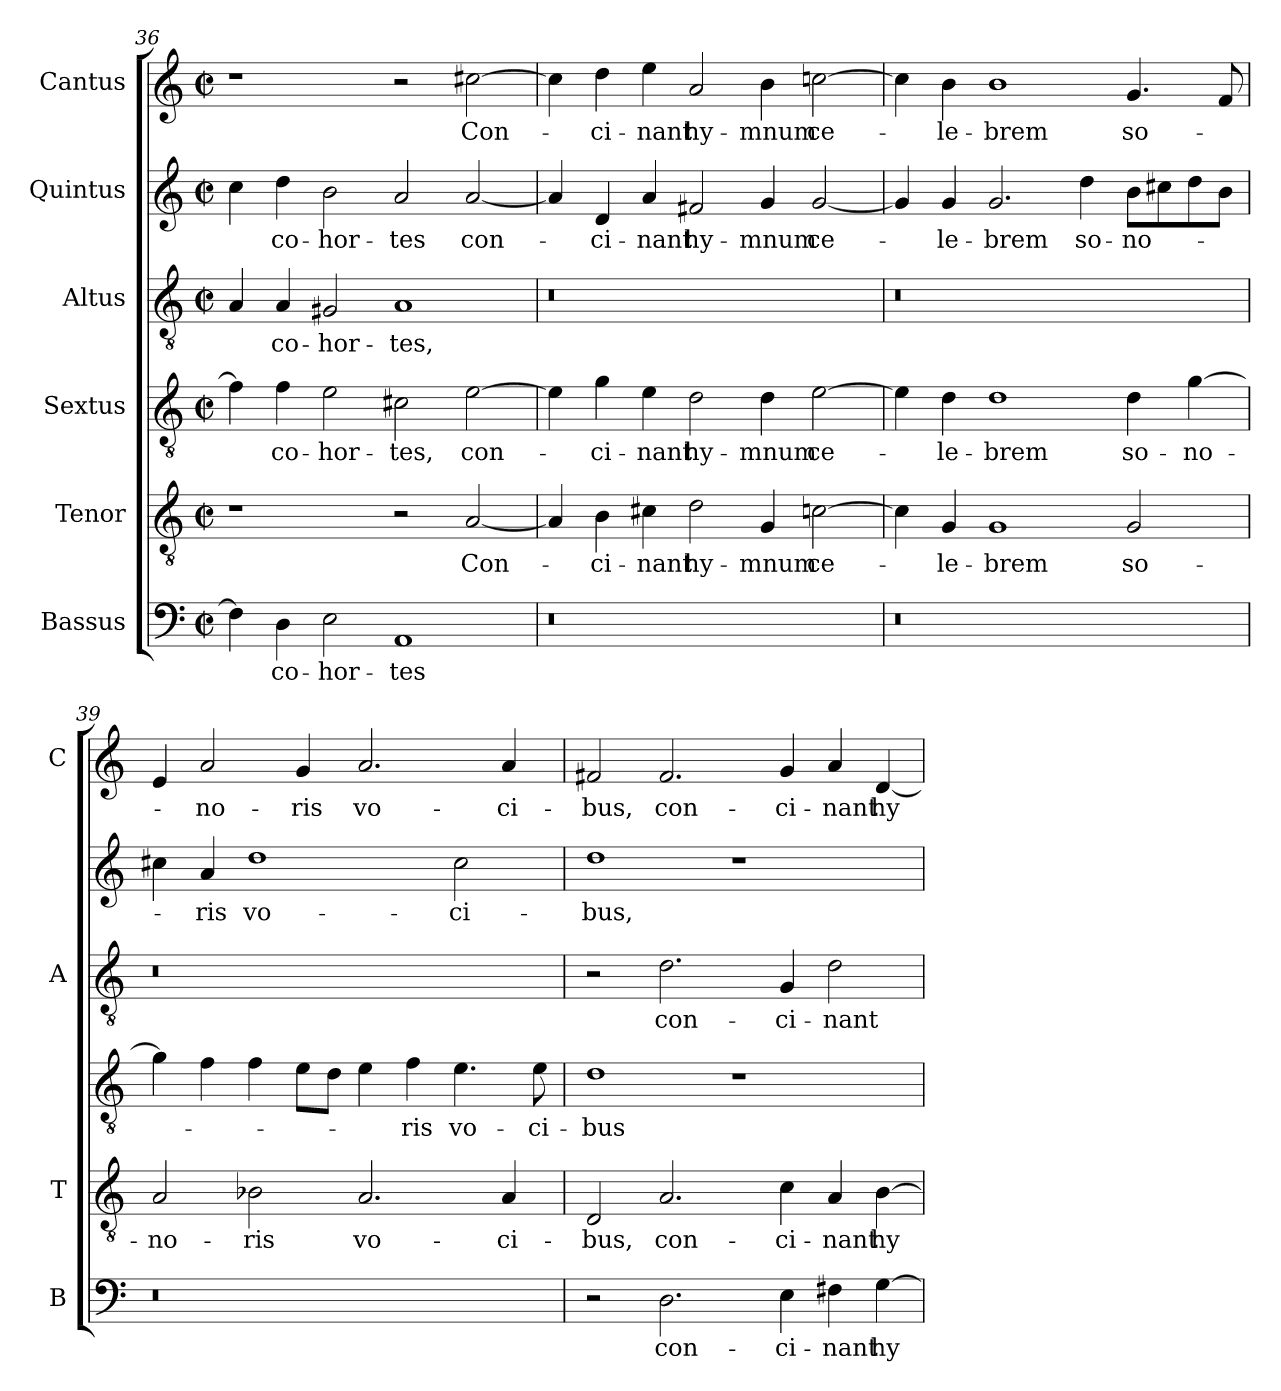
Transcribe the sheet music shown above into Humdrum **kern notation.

**kern	**text	**kern	**text	**kern	**text	**kern	**text	**kern	**text	**kern	**text
*part6	*part6	*part5	*part5	*part4	*part4	*part3	*part3	*part2	*part2	*part1	*part1
*staff6	*staff6	*staff5	*staff5	*staff4	*staff4	*staff3	*staff3	*staff2	*staff2	*staff1	*staff1
*I"Bassus	*	*I"Tenor	*	*I"Sextus	*	*I"Altus	*	*I"Quintus	*	*I"Cantus	*
*I'B	*	*I'T	*	*	*	*I'A	*	*	*	*I'C	*
*clefF4	*	*clefGv2	*	*clefGv2	*	*clefGv2	*	*clefG2	*	*clefG2	*
*k[]	*	*k[]	*	*k[]	*	*k[]	*	*k[]	*	*k[]	*
*C:	*	*C:	*	*C:	*	*C:	*	*C:	*	*C:	*
*M2/2	*	*M2/2	*	*M2/2	*	*M2/2	*	*M2/2	*	*M2/2	*
*met(c|)	*	*met(c|)	*	*met(c|)	*	*met(c|)	*	*met(c|)	*	*met(c|)	*
=36	=36	=36	=36	=36	=36	=36	=36	=36	=36	=36	=36
4F\]	.	1r	.	4f\]	.	4A/	.	4cc\	.	1r	.
4D\	co-	.	.	4f\	co-	4A/	co-	4dd\	co-	.	.
2E\	-hor-	.	.	2e\	-hor-	2G#X/	-hor-	2b\	-hor-	.	.
1AA	-tes	2r	.	2c#X\	-tes,	1A	-tes,	2a/	-tes	2r	.
.	.	[2A/	Con-	[2e\	con-	.	.	[2a/	con-	[2cc#X\	Con-
!!LO:PB:g=z
=37	=37	=37	=37	=37	=37	=37	=37	=37	=37	=37	=37
0r	.	4A/]	.	4e\]	.	0r	.	4a/]	.	4cc#\]	.
.	.	4B\	-ci-	4g\	-ci-	.	.	4d/	-ci-	4dd\	-ci-
.	.	4c#X\	-nant	4e\	-nant	.	.	4a/	-nant	4ee\	-nant
.	.	2d\	hy-	2d\	hy-	.	.	2f#X/	hy-	2a/	hy-
.	.	4G/	-mnum	4d\	-mnum	.	.	4g/	-mnum	4b\	-mnum
.	.	[2cn\	ce-	[2e\	ce-	.	.	[2g/	ce-	[2ccn\	ce-
=38	=38	=38	=38	=38	=38	=38	=38	=38	=38	=38	=38
0r	.	4c\]	.	4e\]	.	0r	.	4g/]	.	4cc\]	.
.	.	4G/	-le-	4d\	-le-	.	.	4g/	-le-	4b\	-le-
.	.	1G	-brem	1d	-brem	.	.	2.g/	-brem	1b	-brem
.	.	.	.	.	.	.	.	4dd\	so-	.	.
.	.	2G/	so-	4d\	so-	.	.	8b\L	-no-	4.g/	so-
.	.	.	.	.	.	.	.	8cc#X\	.	.	.
.	.	.	.	[4g\	-no-	.	.	8dd\	.	.	.
.	.	.	.	.	.	.	.	8b\J	.	8f/	.
=39	=39	=39	=39	=39	=39	=39	=39	=39	=39	=39	=39
0r	.	2A/	-no-	4g\]	.	0r	.	4cc#X\	.	4e/	.
.	.	.	.	4f\	.	.	.	4a/	-ris	2a/	-no-
.	.	2B-X\	-ris	4f\	.	.	.	1dd	vo-	.	.
.	.	.	.	8e\L	.	.	.	.	.	4g/	-ris
.	.	.	.	8d\J	.	.	.	.	.	.	.
.	.	2.A/	vo-	4e\	.	.	.	.	.	2.a/	vo-
.	.	.	.	4f\	-ris	.	.	.	.	.	.
.	.	.	.	4.e\	vo-	.	.	2cc#\	-ci-	.	.
.	.	4A/	-ci-	.	.	.	.	.	.	4a/	-ci-
.	.	.	.	8e\	-ci-	.	.	.	.	.	.
!!LO:LB:g=z
=40	=40	=40	=40	=40	=40	=40	=40	=40	=40	=40	=40
2r	.	2D/	-bus,	1d	-bus	2r	.	1dd	-bus,	2f#X/	-bus,
2.D\	con-	2.A/	con-	.	.	2.d\	con-	.	.	2.f#/	con-
.	.	.	.	1r	.	.	.	1r	.	.	.
4E\	-ci-	4c\	-ci-	.	.	4G/	-ci-	.	.	4g/	-ci-
4F#X\	-nant	4A/	-nant	.	.	2d\	-nant	.	.	4a/	-nant
[4G\	hy-	[4B\	hy-	.	.	.	.	.	.	[4d/	hy-
=	=	=	=	=	=	=	=	=	=	=	=
*-	*-	*-	*-	*-	*-	*-	*-	*-	*-	*-	*-
